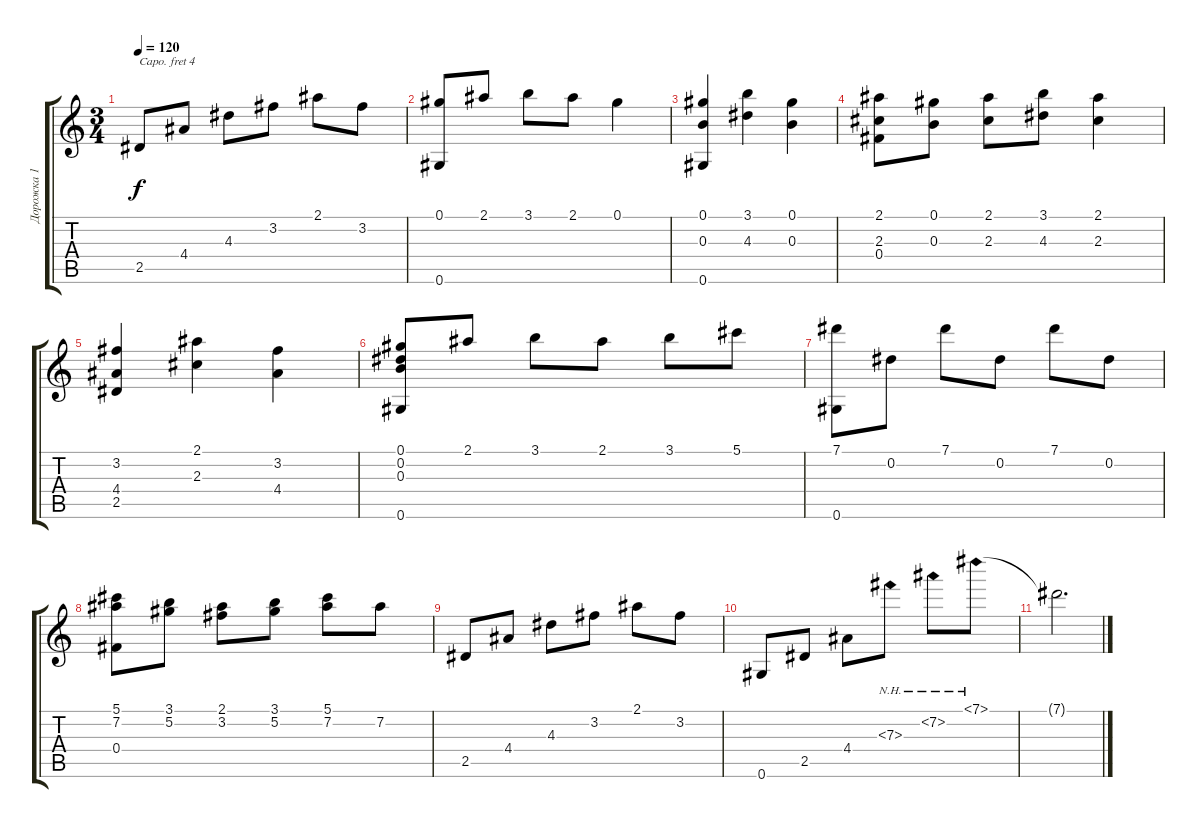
\track ("Дорожка 1" "Дорожка 1") {instrument acousticguitarnylon}
\staff {score tabs}
\capo 4
\tuning (E4 B3 G3 D3 A2 E2) {hide}
\ts (3 4)
\tempo 120
\clef g2
\ks c
2.5.8{dy f} 4.4.8 4.3.8 3.2.8 2.1.8 3.2.8 |
(0.1 0.6).8 2.1.8 3.1.8 2.1.8 0.1.4 |
(0.1 0.3 0.6).4 (3.1 4.3).4 (0.1 0.3).4 |
(2.1 2.3 0.4).8 (0.1 0.3).8 (2.1 2.3).8 (3.1 4.3).8 (2.1 2.3).4 |
(3.2 4.4 2.5).4 (2.1 2.3).4 (3.2 4.4).4 |
(0.1 0.2 0.3 0.6).8 2.1.8 3.1.8 2.1.8 3.1.8 5.1.8 |
(7.1 0.6).8 0.2.8 7.1.8 0.2.8 7.1.8 0.2.8 |
(5.1 7.2 0.4).8 (3.1 5.2).8 (2.1 3.2).8 (3.1 5.2).8 (5.1 7.2).8 7.2.8 |
2.5.8 4.4.8 4.3.8 3.2.8 2.1.8 3.2.8 |
0.6.8 2.5.8 4.4.8 7.3{nh}.8 7.2{nh}.8 7.1{nh}.8 |
7.1{t}.2{d}
